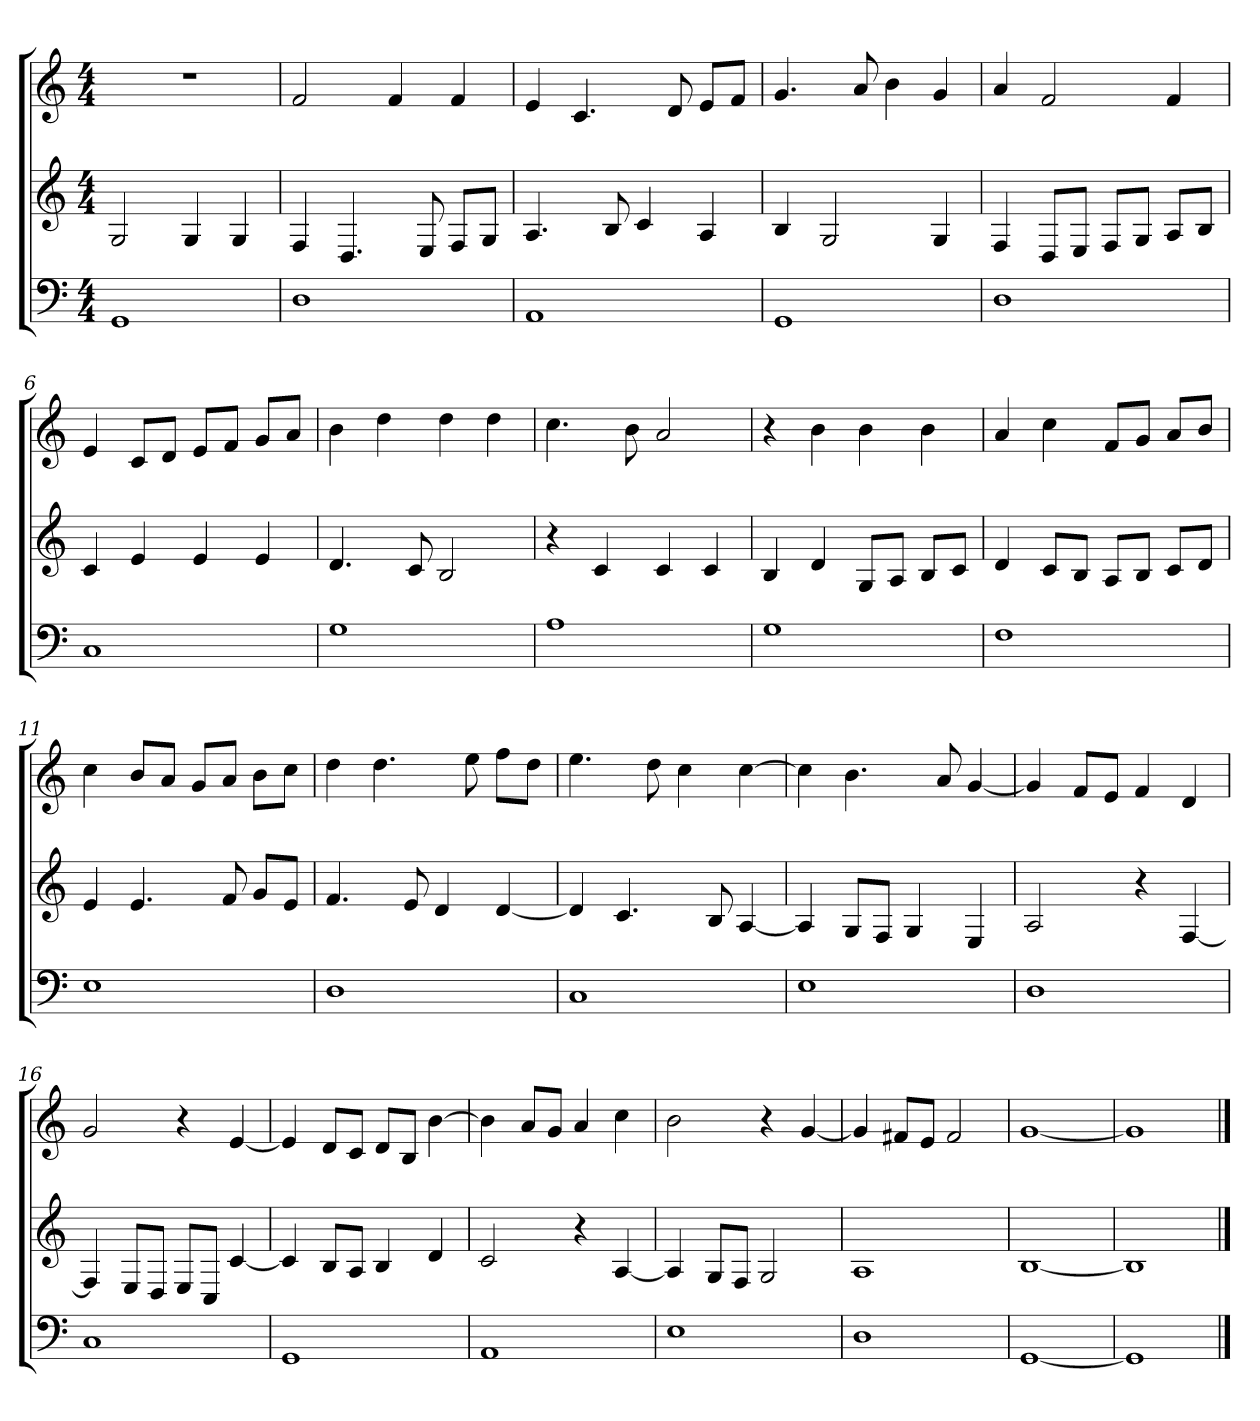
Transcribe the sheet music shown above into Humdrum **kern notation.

**kern	**kern	**kern
*part3	*part2	*part1
*staff3	*staff2	*staff1
*k[]	*k[]	*k[]
*M4/4	*M4/4	*M4/4
=1	=1	=1
1GG	2G	1r
.	4G	.
.	4G	.
=2	=2	=2
1D	4F	2f
.	4.D	.
.	.	4f
.	8E	.
.	8FL	4f
.	8GJ	.
=3	=3	=3
1AA	4.A	4e
.	.	4.c
.	8B	.
.	4c	.
.	.	8d
.	4A	8eL
.	.	8fJ
=4	=4	=4
1GG	4B	4.g
.	2G	.
.	.	8a
.	.	4b
.	4G	4g
=5	=5	=5
1D	4F	4a
.	8DL	2f
.	8EJ	.
.	8FL	.
.	8GJ	.
.	8AL	4f
.	8BJ	.
=6	=6	=6
1C	4c	4e
.	4e	8cL
.	.	8dJ
.	4e	8eL
.	.	8fJ
.	4e	8gL
.	.	8aJ
=7	=7	=7
1G	4.d	4b
.	.	4dd
.	8c	.
.	2B	4dd
.	.	4dd
=8	=8	=8
1A	4r	4.cc
.	4c	.
.	.	8b
.	4c	2a
.	4c	.
=9	=9	=9
1G	4B	4r
.	4d	4b
.	8GL	4b
.	8AJ	.
.	8BL	4b
.	8cJ	.
=10	=10	=10
1F	4d	4a
.	8cL	4cc
.	8BJ	.
.	8AL	8fL
.	8BJ	8gJ
.	8cL	8aL
.	8dJ	8bJ
=11	=11	=11
1E	4e	4cc
.	4.e	8bL
.	.	8aJ
.	.	8gL
.	8f	8aJ
.	8gL	8bL
.	8eJ	8ccJ
=12	=12	=12
1D	4.f	4dd
.	.	4.dd
.	8e	.
.	4d	.
.	.	8ee
.	[4d	8ffL
.	.	8ddJ
=13	=13	=13
1C	4d]	4.ee
.	4.c	.
.	.	8dd
.	.	4cc
.	8B	.
.	[4A	[4cc
=14	=14	=14
1E	4A]	4cc]
.	8GL	4.b
.	8FJ	.
.	4G	.
.	.	8a
.	4E	[4g
=15	=15	=15
1D	2A	4g]
.	.	8fL
.	.	8eJ
.	4r	4f
.	[4F	4d
=16	=16	=16
1C	4F]	2g
.	8EL	.
.	8DJ	.
.	8EL	4r
.	8CJ	.
.	[4c	[4e
=17	=17	=17
1GG	4c]	4e]
.	8BL	8dL
.	8AJ	8cJ
.	4B	8dL
.	.	8BJ
.	4d	[4b
=18	=18	=18
1AA	2c	4b]
.	.	8aL
.	.	8gJ
.	4r	4a
.	[4A	4cc
=19	=19	=19
1E	4A]	2b
.	8GL	.
.	8FJ	.
.	2G	4r
.	.	[4g
=20	=20	=20
1D	1A	4g]
.	.	8f#XL
.	.	8eJ
.	.	2f#
=21	=21	=21
[1GG	[1B	[1g
=22	=22	=22
1GG]	1B]	1g]
==	==	==
*-	*-	*-
